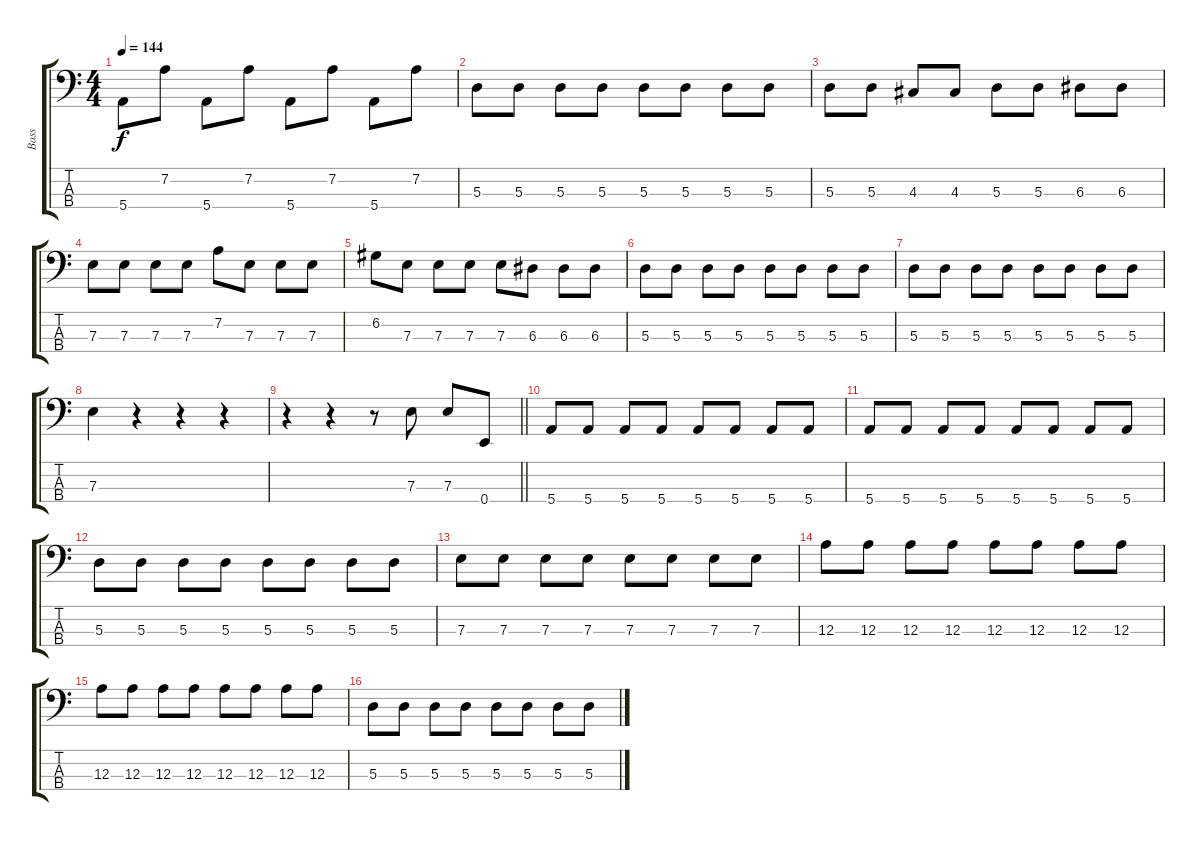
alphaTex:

\track ("Bass" "Bass") {instrument electricbasspick}
\staff {score tabs}
\tuning (G2 D2 A1 E1) {hide}
\ts (4 4)
\tempo 144
\clef f4
\ks c
5.4{t}.8{dy f} 7.2.8 5.4.8 7.2.8 5.4.8 7.2.8 5.4.8 7.2.8 |
5.3.8 5.3.8 5.3.8 5.3.8 5.3.8 5.3.8 5.3.8 5.3.8 |
5.3.8 5.3.8 4.3.8 4.3.8 5.3.8 5.3.8 6.3.8 6.3.8 |
7.3.8 7.3.8 7.3.8 7.3.8 7.2.8 7.3.8 7.3.8 7.3.8 |
6.2.8 7.3.8 7.3.8 7.3.8 7.3.8 6.3.8 6.3.8 6.3.8 |
5.3.8 5.3.8 5.3.8 5.3.8 5.3.8 5.3.8 5.3.8 5.3.8 |
5.3.8 5.3.8 5.3.8 5.3.8 5.3.8 5.3.8 5.3.8 5.3.8 |
7.3.4 r.4 r.4 r.4 |
\barLineRight lightlight
r.4 r.4 r.8 7.3.8 7.3.8 0.4.8 |
5.4.8 5.4.8 5.4.8 5.4.8 5.4.8 5.4.8 5.4.8 5.4.8 |
5.4.8 5.4.8 5.4.8 5.4.8 5.4.8 5.4.8 5.4.8 5.4.8 |
5.3.8 5.3.8 5.3.8 5.3.8 5.3.8 5.3.8 5.3.8 5.3.8 |
7.3.8 7.3.8 7.3.8 7.3.8 7.3.8 7.3.8 7.3.8 7.3.8 |
12.3.8 12.3.8 12.3.8 12.3.8 12.3.8 12.3.8 12.3.8 12.3.8 |
12.3.8 12.3.8 12.3.8 12.3.8 12.3.8 12.3.8 12.3.8 12.3.8 |
5.3.8 5.3.8 5.3.8 5.3.8 5.3.8 5.3.8 5.3.8 5.3.8
